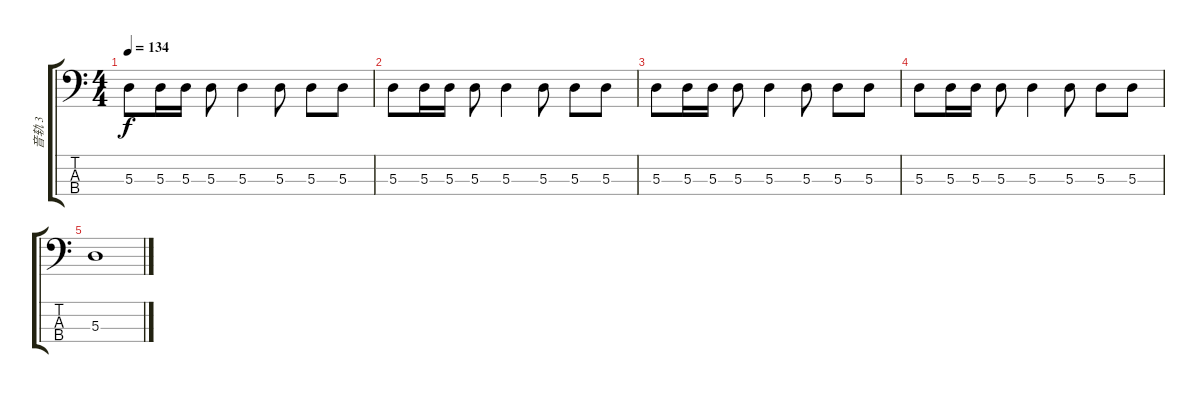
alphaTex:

\track ("音轨 3" "音轨 3") {instrument electricbassfinger}
\staff {score tabs}
\tuning (G2 D2 A1 E1) {hide}
\ts (4 4)
\tempo 134
\clef f4
\ks c
5.3.8{dy f} 5.3.16 5.3.16 5.3.8 5.3.4 5.3.8 5.3.8 5.3.8 |
5.3.8 5.3.16 5.3.16 5.3.8 5.3.4 5.3.8 5.3.8 5.3.8 |
5.3.8 5.3.16 5.3.16 5.3.8 5.3.4 5.3.8 5.3.8 5.3.8 |
5.3.8 5.3.16 5.3.16 5.3.8 5.3.4 5.3.8 5.3.8 5.3.8 |
5.3.1
